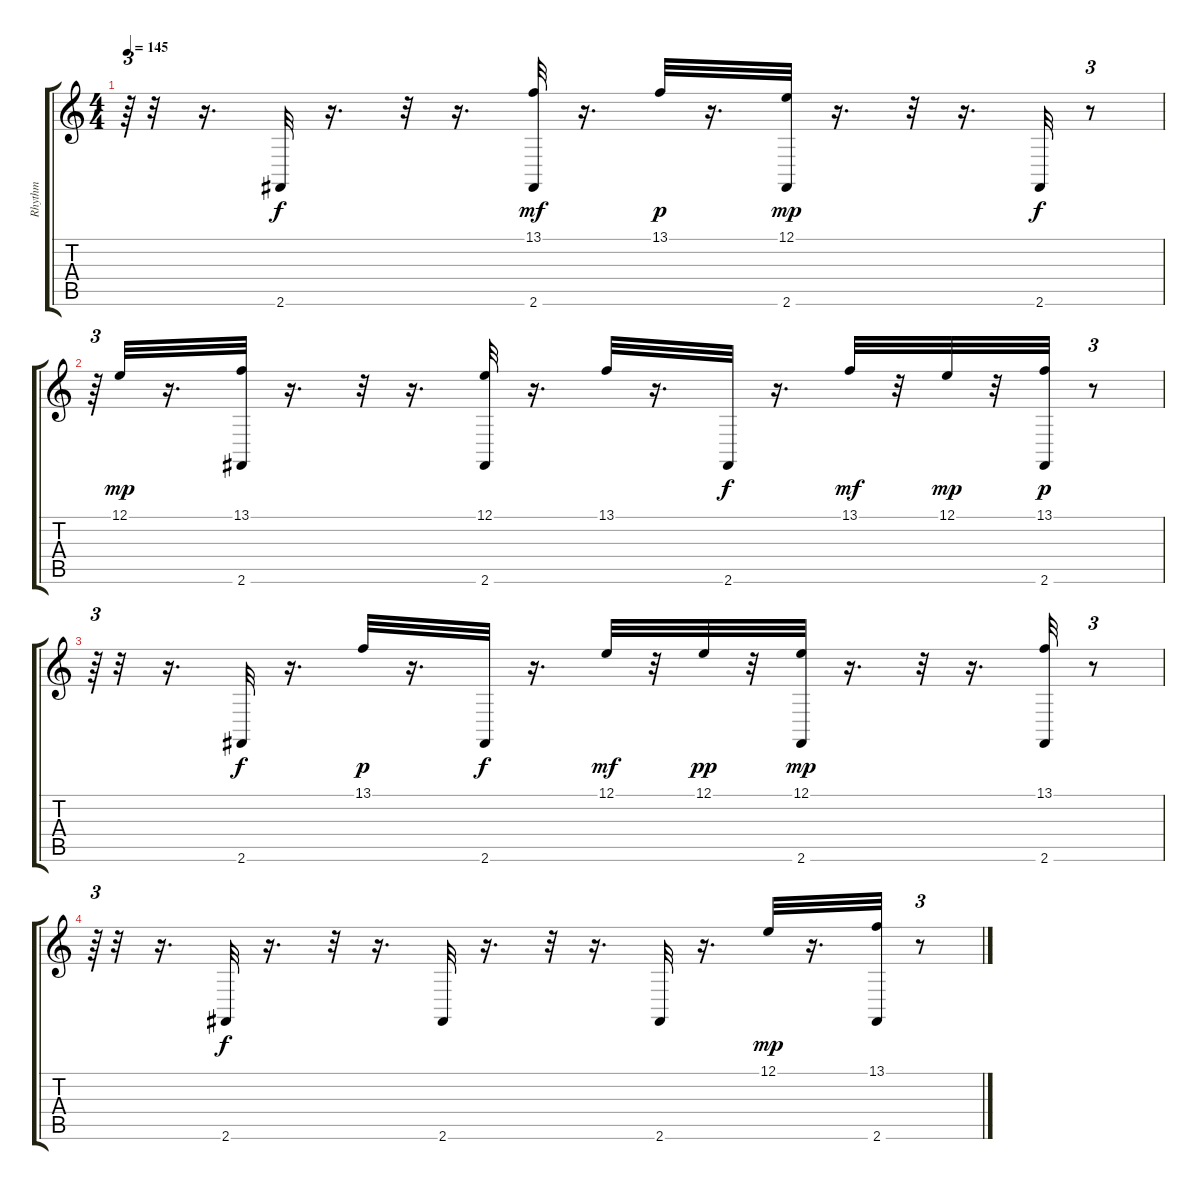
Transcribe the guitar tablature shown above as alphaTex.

\track ("Rhythm" "Rhythm") {instrument acousticgrandpiano}
\staff {score tabs}
\tuning (E4 B3 G3 D3 A2 E2) {hide}
\ts (4 4)
\tempo 145
\clef g2
\ks c
r.64{tu (3 2) dy f} r.32 r.16{d} 2.6.32 r.16{d} r.32 r.16{d} (13.1 2.6).32{dy mf} r.16{d} 13.1.32{dy p} r.16{d} (12.1 2.6).32{dy mp} r.16{d} r.32 r.16{d} 2.6.32{dy f} r.8{tu (3 2)} |
r.64{tu (3 2)} 12.1.32{dy mp} r.16{d} (13.1 2.6).32 r.16{d} r.32 r.16{d} (12.1 2.6).32 r.16{d} 13.1.32 r.16{d} 2.6.32{dy f} r.16{d} 13.1.32{dy mf} r.32 12.1.32{dy mp} r.32 (13.1 2.6).32{dy p} r.8{tu (3 2)} |
r.64{tu (3 2)} r.32 r.16{d} 2.6.32{dy f} r.16{d} 13.1.32{dy p} r.16{d} 2.6.32{dy f} r.16{d} 12.1.32{dy mf} r.32 12.1.32{dy pp} r.32 (12.1 2.6).32{dy mp} r.16{d} r.32 r.16{d} (13.1 2.6).32 r.8{tu (3 2)} |
r.64{tu (3 2)} r.32 r.16{d} 2.6.32{dy f} r.16{d} r.32 r.16{d} 2.6.32 r.16{d} r.32 r.16{d} 2.6.32 r.16{d} 12.1.32{dy mp} r.16{d} (13.1 2.6).32 r.8{tu (3 2)}
